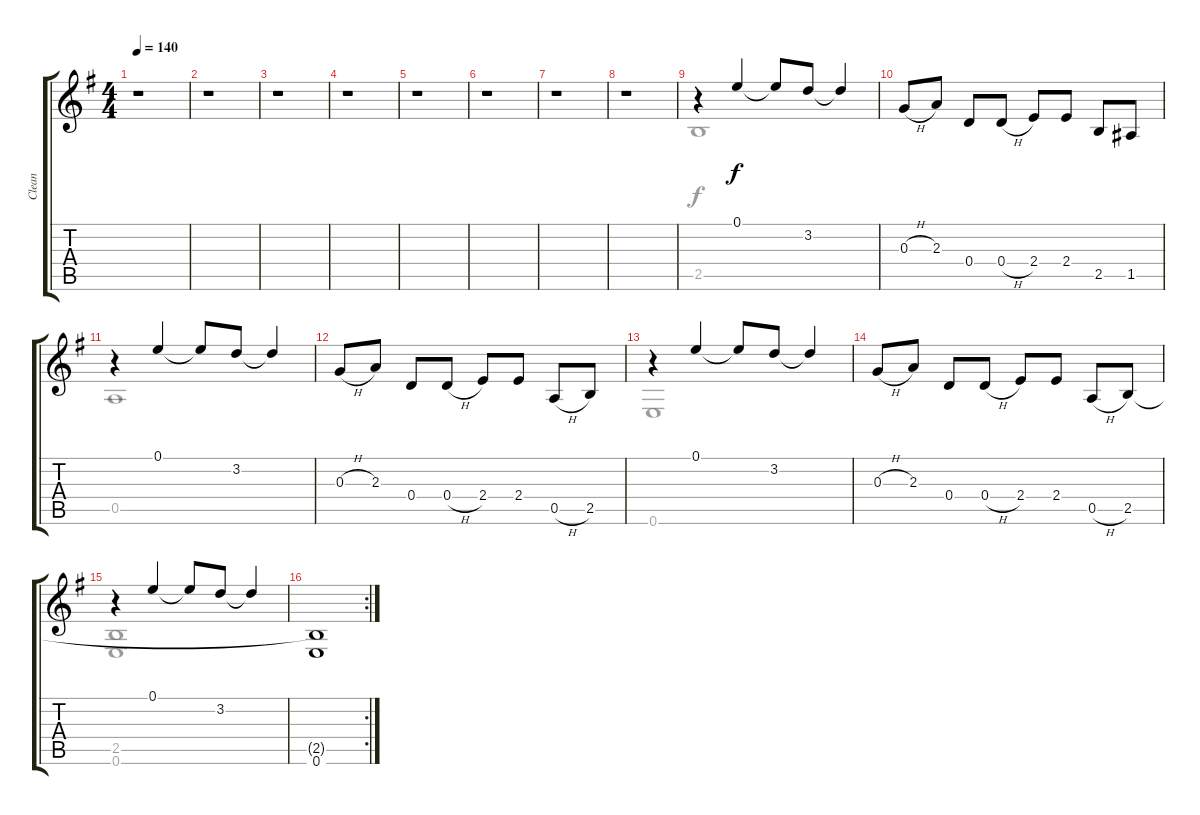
\track ("Clean" "Clean") {instrument electricguitarclean}
\staff {score tabs}
\tuning (E4 B3 G3 D3 A2 E2) {hide}
\voice
\ts (4 4)
\tempo 140
\clef g2
\ks g
r.1{dy f} |
r.1 |
r.1 |
r.1 |
r.1 |
r.1 |
r.1 |
r.1 |
r.4 0.1.4 0.1{t}.8 3.2.8 3.2{t}.4 |
0.3{h}.8 2.3.8 0.4.8 0.4{h}.8 2.4.8 2.4.8 2.5.8 1.5.8 |
r.4 0.1.4 0.1{t}.8 3.2.8 3.2{t}.4 |
0.3{h}.8 2.3.8 0.4.8 0.4{h}.8 2.4.8 2.4.8 0.5{h}.8 2.5.8 |
r.4 0.1.4 0.1{t}.8 3.2.8 3.2{t}.4 |
0.3{h}.8 2.3.8 0.4.8 0.4{h}.8 2.4.8 2.4.8 0.5{h}.8 2.5.8 |
r.4 0.1.4 0.1{t}.8 3.2.8 3.2{t}.4 |
\rc 2
(2.5{t} 0.6).1
\voice
\clef g2
\ottava regular
\simile none
\ks g
|
|
|
|
|
|
|
|
2.5.1 |
|
0.5.1 |
|
0.6.1 |
|
(2.5 0.6).1 |
